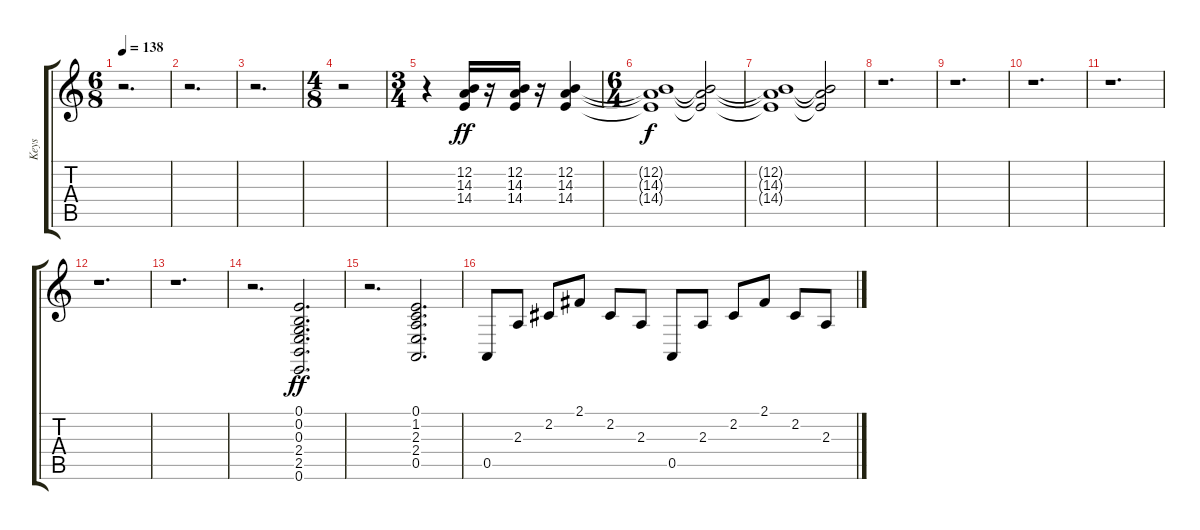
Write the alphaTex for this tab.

\track ("Keys" "Keys") {instrument rockorgan}
\staff {score tabs}
\tuning (E4 B3 G3 D3 A2 E2) {hide}
\ts (6 8)
\tempo 138
\clef g2
\ks c
r.2{d dy f} |
r.2{d} |
r.2{d} |
\ts (4 8)
r.2 |
\ts (3 4)
r.4 (12.2 14.3 14.4).16{dy ff volume 16 instrument electricguitarmuted} r.16 (12.2 14.3 14.4).16 r.16 (12.2 14.3 14.4).4 |
\ts (6 4)
(12.2{t} 14.3{t} 14.4{t}).1{dy f} (12.2{t} 14.3{t} 14.4{t}).2 |
(12.2{t} 14.3{t} 14.4{t}).1 (12.2{t} 14.3{t} 14.4{t}).2 |
r.1{d} |
r.1{d} |
r.1{d} |
r.1{d} |
r.1{d} |
r.1{d} |
r.2{d} (0.1 0.2 0.3 2.4 2.5 0.6).2{d dy ff instrument tremolostrings} |
r.2{d} (0.1 1.2 2.3 2.4 0.5).2{d} |
0.5.8 2.3.8 2.2.8 2.1.8 2.2.8 2.3.8 0.5.8 2.3.8 2.2.8 2.1.8 2.2.8 2.3.8
